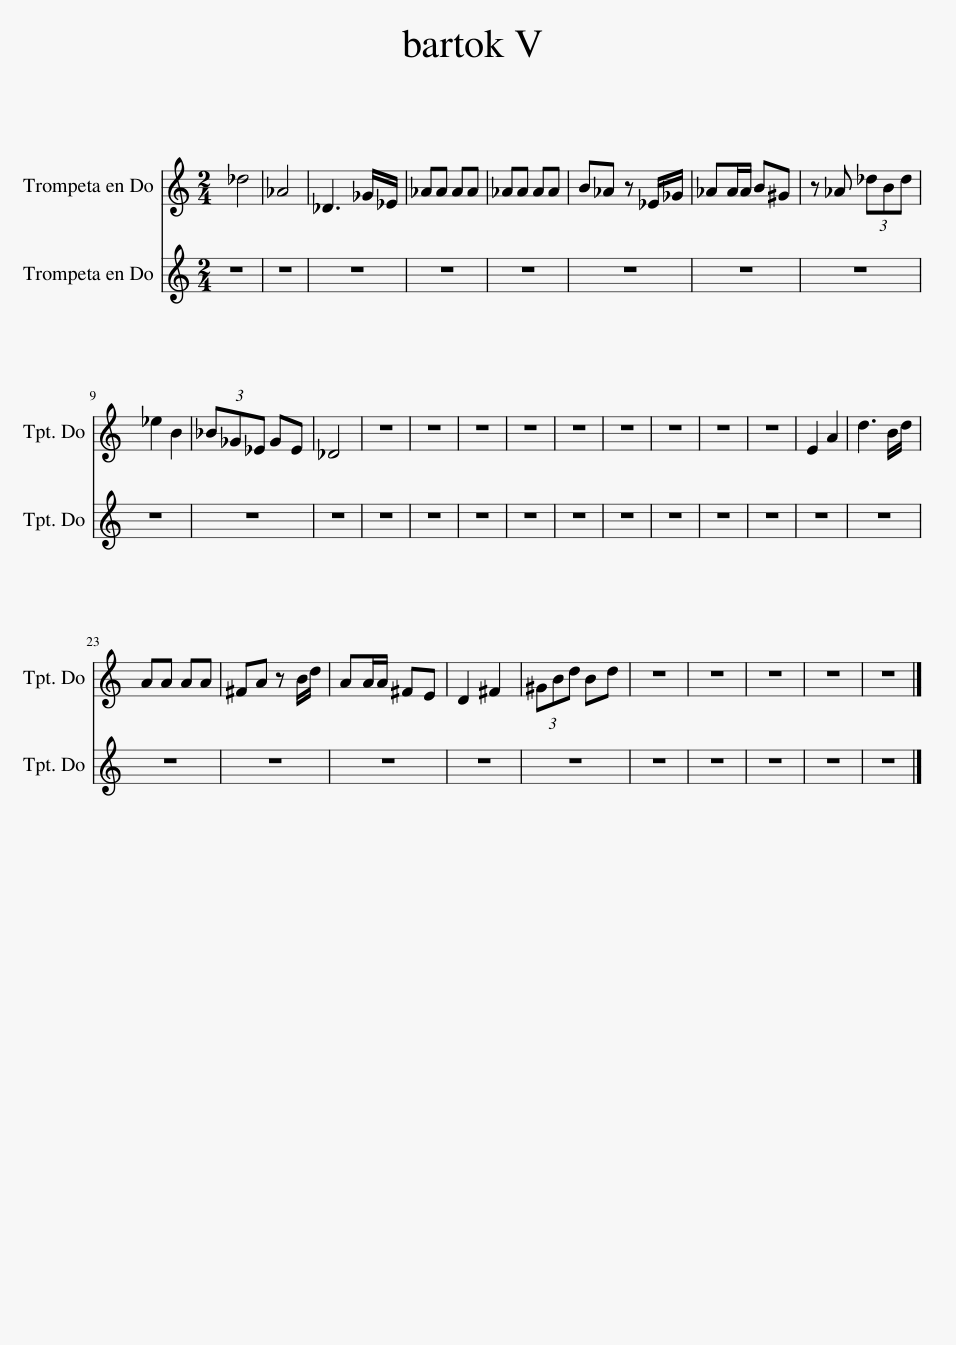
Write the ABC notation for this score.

X:1
L:1/8
M:2/4
I:linebreak $
K:C
V:1 treble
V:1
 _d4 | _A4 | _D3 _G/_E/ | _AA AA | _AA AA | %5
 B_A z _E/_G/ | _AA/A/ B^G | z _A (3_dBd |$ _e2 B2 | (3_B_G_E GE | %10
 _D4 | z4 | z4 | z4 | z4 | %15
 z4 | z4 | z4 | z4 | z4 | %20
 E2 A2 | d3 B/d/ |$ AA AA | ^FA z B/d/ | AA/A/ ^FE | %25
 D2 ^F2 | (3^GBd Bd | z4 | z4 | z4 | %30
 z4 | z4 |] %32
